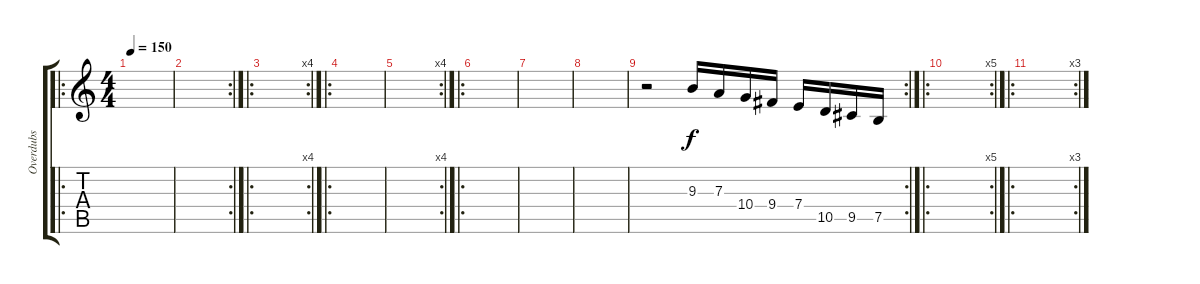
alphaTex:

\track ("Overdubs" "Overdubs") {instrument distortionguitar}
\staff {score tabs}
\tuning (B3 Gb3 D3 A2 E2 B1) {hide}
\ro
\ts (4 4)
\tempo 150
\clef g2
\ks c
|
\rc 2
|
\ro
\rc 4
|
\ro
|
\rc 4
|
\ro
|
|
|
\rc 2
r.2 9.3.16 7.3.16 10.4.16 9.4.16 7.4.16 10.5.16 9.5.16 7.5.16 |
\ro
\rc 5
|
\ro
\rc 3
